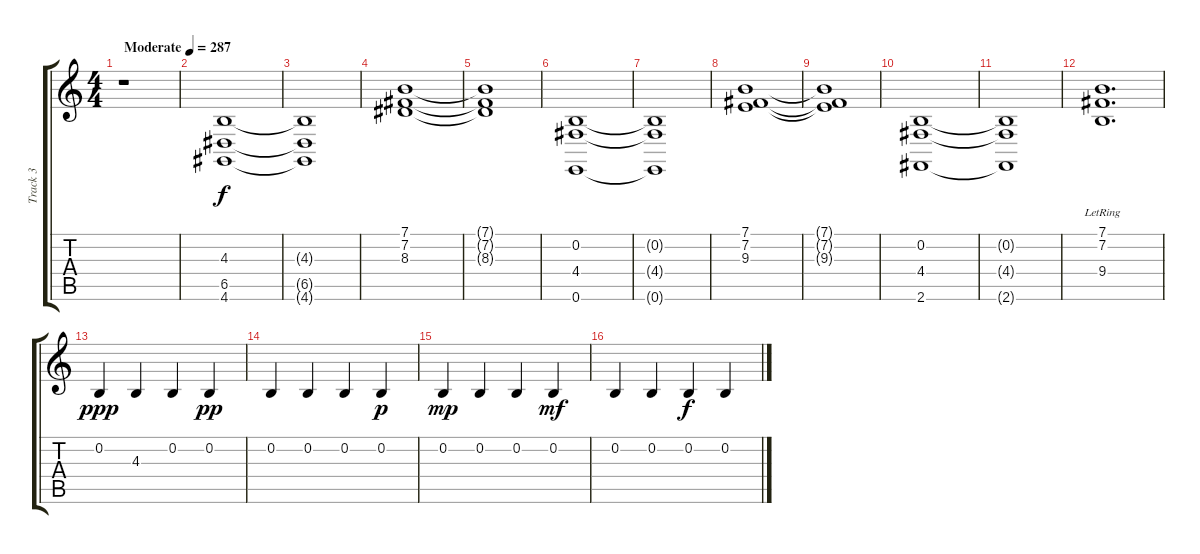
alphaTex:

\track ("Track 3" "Track 3") {instrument acousticgrandpiano}
\staff {score tabs}
\tuning (E4 B3 G3 D3 A2 E2) {hide}
\ts (4 4)
\tempo (287 "Moderate")
\clef g2
\ks c
r.1{dy f instrument acousticgrandpiano} |
(4.3 6.5 4.6).1 |
(4.3{t} 6.5{t} 4.6{t}).1 |
(7.1 7.2 8.3).1 |
(7.1{t} 7.2{t} 8.3{t}).1 |
(0.2 4.4 0.6).1 |
(0.2{t} 4.4{t} 0.6{t}).1 |
(7.1 7.2 9.3).1 |
(7.1{t} 7.2{t} 9.3{t}).1 |
(0.2 4.4 2.6).1 |
(0.2{t} 4.4{t} 2.6{t}).1 |
(7.1 7.2{lr} 9.4{lr}).1{d} |
0.2.4{dy ppp} 4.3.4 0.2.4 0.2.4{dy pp} |
0.2.4 0.2.4 0.2.4 0.2.4{dy p} |
0.2.4{dy mp} 0.2.4 0.2.4 0.2.4{dy mf} |
0.2.4 0.2.4 0.2.4{dy f} 0.2.4
